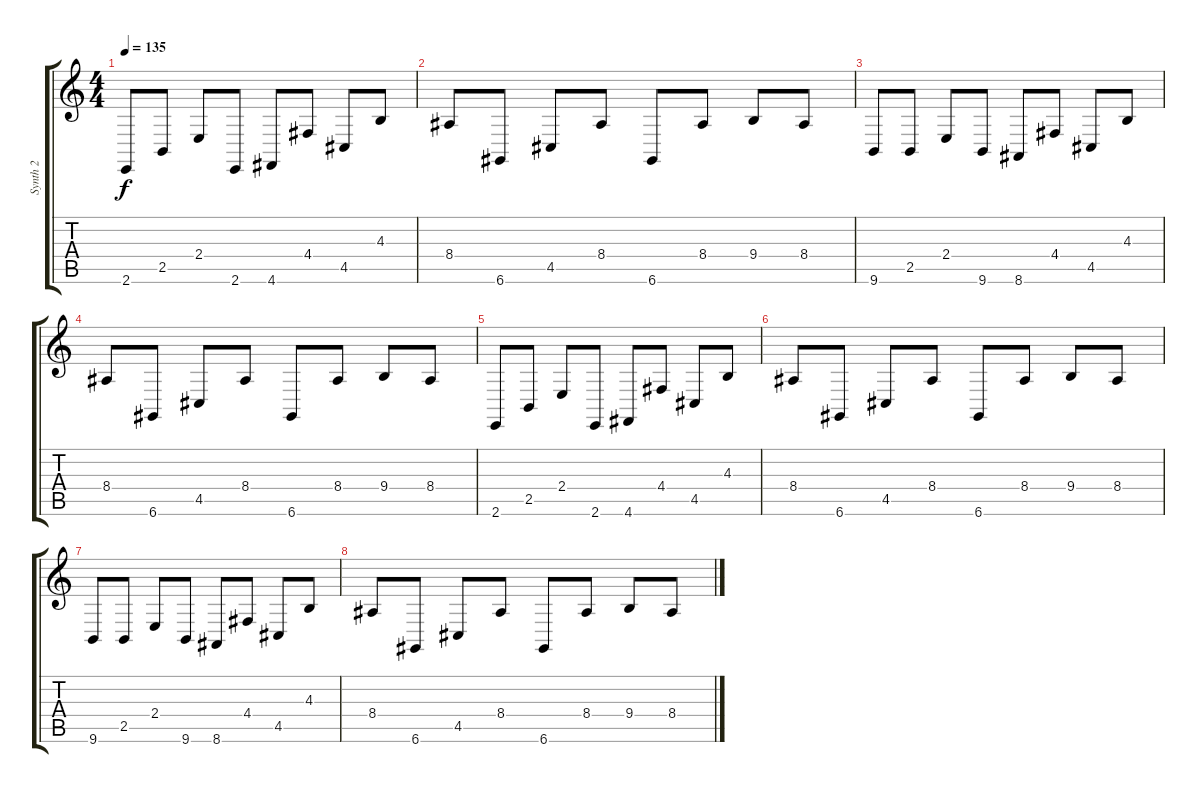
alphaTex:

\track ("Synth 2" "Synth 2") {instrument lead2sawtooth}
\staff {score tabs}
\tuning (E4 B3 G3 D3 A2 D2) {hide}
\ts (4 4)
\tempo 135
\clef g2
\ks c
2.6.8{dy f} 2.5.8 2.4.8 2.6.8 4.6.8 4.4.8 4.5.8 4.3.8 |
8.4.8 6.6.8 4.5.8 8.4.8 6.6.8 8.4.8 9.4.8 8.4.8 |
9.6.8 2.5.8 2.4.8 9.6.8 8.6.8 4.4.8 4.5.8 4.3.8 |
8.4.8 6.6.8 4.5.8 8.4.8 6.6.8 8.4.8 9.4.8 8.4.8 |
2.6.8 2.5.8 2.4.8 2.6.8 4.6.8 4.4.8 4.5.8 4.3.8 |
8.4.8 6.6.8 4.5.8 8.4.8 6.6.8 8.4.8 9.4.8 8.4.8 |
9.6.8 2.5.8 2.4.8 9.6.8 8.6.8 4.4.8 4.5.8 4.3.8 |
8.4.8 6.6.8 4.5.8 8.4.8 6.6.8 8.4.8 9.4.8 8.4.8
